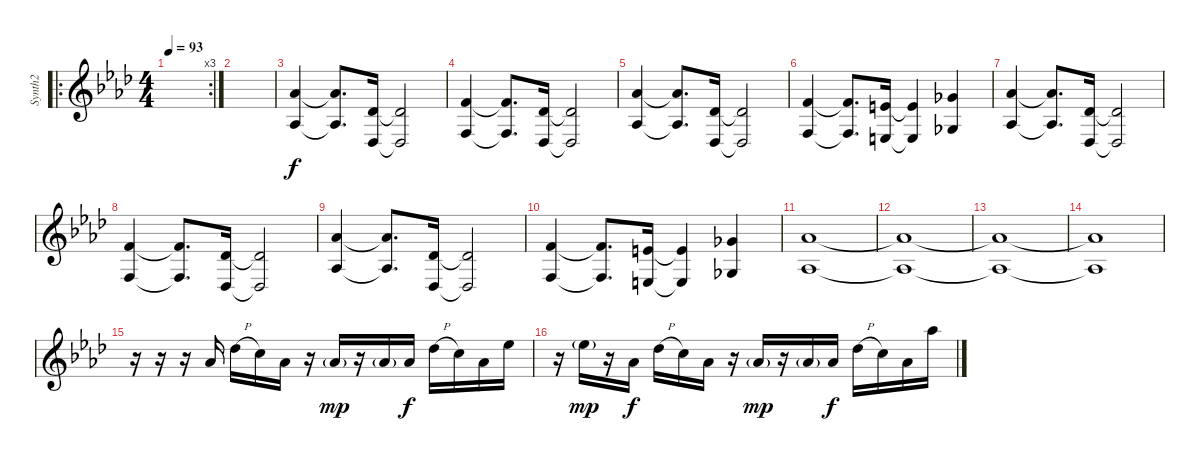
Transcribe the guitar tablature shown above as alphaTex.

\track ("Synth2" "Synth2") {instrument stringensemble1}
\staff {score}
\tuning (E4 C4 G3 C3 G2 C2) {hide}
\ro
\rc 3
\ts (4 4)
\tempo 93
\clef g2
\ks ab
|
|
(4.1 1.3).4 (4.1{t} 1.3{t}).8{d} (1.2 1.4).16 (1.2{t} 1.4{t}).2 |
(5.2 5.4).4 (5.2{t} 5.4{t}).8{d} (6.3 6.5).16 (6.3{t} 6.5{t}).2 |
(8.2 8.4).4 (8.2{t} 8.4{t}).8{d} (6.3 6.5).16 (6.3{t} 6.5{t}).2 |
(5.2 5.4).4 (5.2{t} 5.4{t}).8{d} (4.2 4.4).16 (4.2{t} 4.4{t}).4 (6.2 6.4).4 |
(8.2 8.4).4 (8.2{t} 8.4{t}).8{d} (6.3 6.5).16 (6.3{t} 6.5{t}).2 |
(5.2 5.4).4 (5.2{t} 5.4{t}).8{d} (6.3 6.5).16 (6.3{t} 6.5{t}).2 |
(8.2 8.4).4 (8.2{t} 8.4{t}).8{d} (6.3 6.5).16 (6.3{t} 6.5{t}).2 |
(5.2 5.4).4 (5.2{t} 5.4{t}).8{d} (4.2 4.4).16 (4.2{t} 4.4{t}).4 (6.2 6.4).4 |
(8.2 8.4).1 |
(8.2{t} 8.4{t}).1 |
(8.2{t} 8.4{t}).1 |
(8.2{t} 8.4{t}).1 |
r.16{volume 8 instrument celesta} r.16 r.16 4.1.16 9.1{h}.16 8.1.16 8.2.16 r.16 8.2{g}.16{dy mp} r.16 8.2{g}.16 8.2.16{dy f} 9.1{h}.16 8.1.16 8.2.16 11.1.16 |
r.16 11.1{g}.16{dy mp} r.16 8.2.16{dy f} 9.1{h}.16 8.1.16 8.2.16 r.16 8.2{g}.16{dy mp} r.16 8.2{g}.16 8.2.16{dy f} 9.1{h}.16 8.1.16 8.2.16 16.1.16
